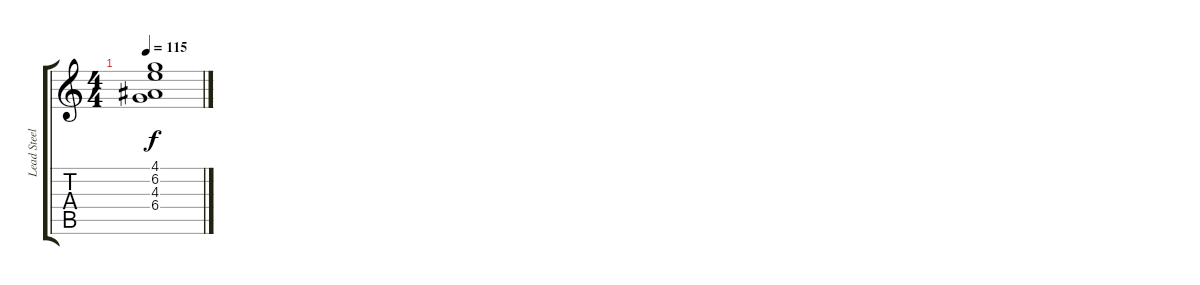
\track ("Lead Steel Guitar (Erlend)" "Lead Steel") {instrument electricguitarjazz}
\staff {score tabs}
\tuning (Eb4 Bb3 Gb3 Db3 Ab2 Eb2) {hide}
\ts (4 4)
\tempo 115
\clef g2
\ks c
(4.1{t} 6.2{t} 4.3{t} 6.4{t}).1{dy f}
